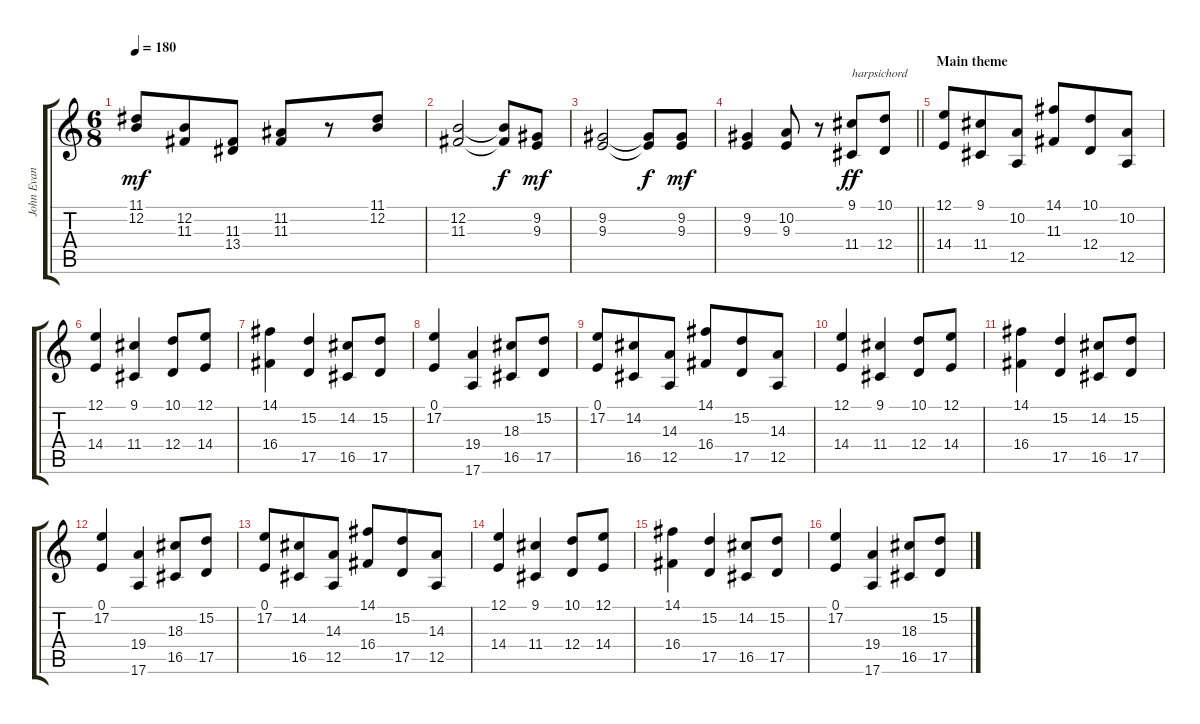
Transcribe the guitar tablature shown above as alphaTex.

\track ("John Evan - Keys" "John Evan ") {instrument drawbarorgan}
\staff {score tabs}
\tuning (E4 B3 G3 D3 A2 E2) {hide}
\ts (6 8)
\tempo 180
\clef g2
\ks c
(11.1 12.2).8{dy mf} (12.2 11.3).8 (11.3 13.4).8 (11.2 11.3).8 r.8 (11.1 12.2).8 |
(12.2 11.3).2 (12.2{t} 11.3{t}).8{dy f} (9.2 9.3).8{dy mf} |
(9.2 9.3).2 (9.2{t} 9.3{t}).8{dy f} (9.2 9.3).8{dy mf} |
\barLineRight lightlight
(9.2 9.3).4 (10.2 9.3).8 r.8 (9.1 11.4).8{txt "harpsichord" dy ff instrument harpsichord} (10.1 12.4).8 |
\section ("" "Main theme")
(12.1 14.4).8 (9.1 11.4).8 (10.2 12.5).8 (14.1 11.3).8 (10.1 12.4).8 (10.2 12.5).8 |
(12.1 14.4).4 (9.1 11.4).4 (10.1 12.4).8 (12.1 14.4).8 |
(14.1 16.4).4 (15.2 17.5).4 (14.2 16.5).8 (15.2 17.5).8 |
(0.1 17.2).4 (19.4 17.6).4 (18.3 16.5).8 (15.2 17.5).8 |
(0.1 17.2).8 (14.2 16.5).8 (14.3 12.5).8 (14.1 16.4).8 (15.2 17.5).8 (14.3 12.5).8 |
(12.1 14.4).4 (9.1 11.4).4 (10.1 12.4).8 (12.1 14.4).8 |
(14.1 16.4).4 (15.2 17.5).4 (14.2 16.5).8 (15.2 17.5).8 |
(0.1 17.2).4 (19.4 17.6).4 (18.3 16.5).8 (15.2 17.5).8 |
(0.1 17.2).8 (14.2 16.5).8 (14.3 12.5).8 (14.1 16.4).8 (15.2 17.5).8 (14.3 12.5).8 |
(12.1 14.4).4 (9.1 11.4).4 (10.1 12.4).8 (12.1 14.4).8 |
(14.1 16.4).4 (15.2 17.5).4 (14.2 16.5).8 (15.2 17.5).8 |
(0.1 17.2).4 (19.4 17.6).4 (18.3 16.5).8 (15.2 17.5).8
